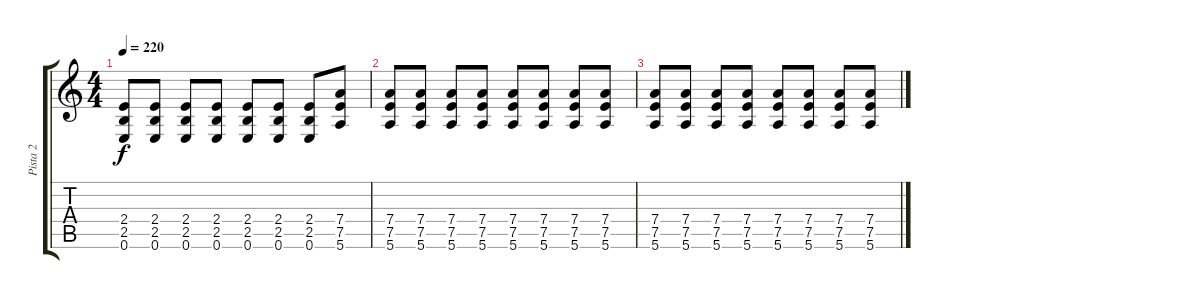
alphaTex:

\track ("Pista 2" "Pista 2") {instrument distortionguitar}
\staff {score tabs}
\tuning (E4 B3 G3 D3 A2 E2) {hide}
\ts (4 4)
\tempo 220
\clef g2
\ks c
(2.4 2.5 0.6).8{dy f} (2.4 2.5 0.6).8 (2.4 2.5 0.6).8 (2.4 2.5 0.6).8 (2.4 2.5 0.6).8 (2.4 2.5 0.6).8 (2.4 2.5 0.6).8 (7.4 7.5 5.6).8 |
(7.4 7.5 5.6).8 (7.4 7.5 5.6).8 (7.4 7.5 5.6).8 (7.4 7.5 5.6).8 (7.4 7.5 5.6).8 (7.4 7.5 5.6).8 (7.4 7.5 5.6).8 (7.4 7.5 5.6).8 |
(7.4 7.5 5.6).8 (7.4 7.5 5.6).8 (7.4 7.5 5.6).8 (7.4 7.5 5.6).8 (7.4 7.5 5.6).8 (7.4 7.5 5.6).8 (7.4 7.5 5.6).8 (7.4 7.5 5.6).8
